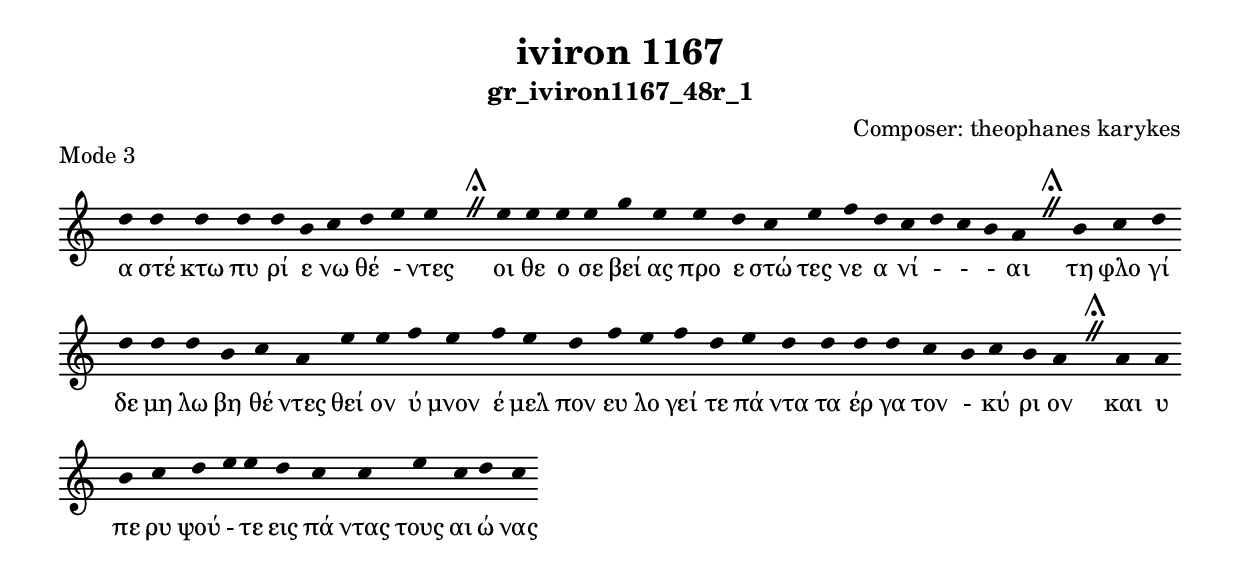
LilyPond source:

\include "gregorian.ly"

	\header {
 	  title = "iviron 1167"
	  subtitle = "gr_iviron1167_48r_1"
	  composer = "Composer: theophanes karykes"
	  piece = "Mode 3"
	}

	chant = {
	  d''4 d''4 d''4 d''4 d''4 b'4 c''4 d''4 e''4 e''4 \divisioMaior
 e''4 e''4 e''4 e''4 g''4 e''4 e''4 d''4 c''4 e''4 f''4 d''4 c''4 d''4 c''4 b'4 a'4 \divisioMaior
 b'4 c''4 d''4 d''4 d''4 d''4 b'4 c''4 a'4 e''4 e''4 f''4 e''4 f''4 e''4 d''4 f''4 e''4 f''4 d''4 e''4 d''4 d''4 d''4 d''4 c''4 b'4 c''4 b'4 a'4 \divisioMaior
 a'4 a'4 b'4 c''4 d''4 e''4 e''4 d''4 c''4 c''4 e''4 c''4 d''4 c''4\finalis
	}

	verba = \lyricmode {α στέ κτω πυ ρί ε νω θέ - ντες 
οι θε ο σε βεί ας προ ε στώ τες νε α νί -  -  - αι 
τη φλο γί δε μη λω βη θέ ντες θεί ον ύ μνον έ μελ πον ευ λο γεί τε πά ντα τα έρ γα τον - κύ ρι ον 
και υ πε ρυ ψού - τε εις πά ντας τους αι ώ νας 
	}


	\score {
	  \new Staff <<
	  \new Voice = "melody" \chant
	  \new Lyrics = "one" \lyricsto melody \verba
	  >>
	  \layout {
	    \context {
	      \Staff
	      \remove "Time_signature_engraver"
	      \remove "Bar_engraver"
	    }
	    \context {
	      \Voice
	      \remove "Stem_engraver"
	    }
	  }
	}